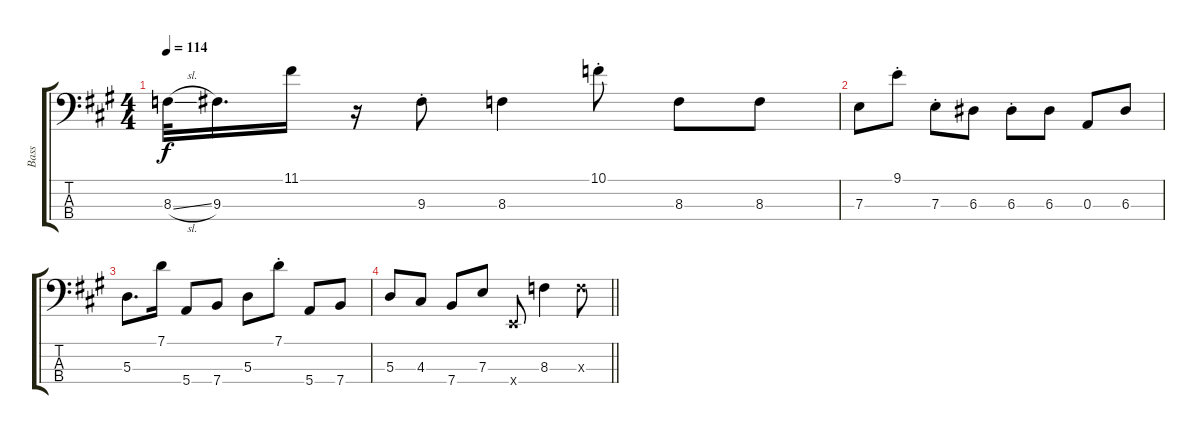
\track ("Bass" "Bass") {instrument slapbass1}
\staff {score tabs}
\tuning (G2 D2 A1 E1) {hide}
\ts (4 4)
\tempo 114
\clef f4
\ks a
8.3{sl}.32{dy f} 9.3.16{d} 11.1.16 r.16 9.3{st}.8 8.3.4 10.1{st}.8 8.3.8 8.3.8 |
7.3.8 9.1{st}.8 7.3{st}.8 6.3.8 6.3{st}.8 6.3.8 0.3.8 6.3.8 |
5.3.8{d} 7.1.16 5.4.8 7.4.8 5.3.8 7.1{st}.8 5.4.8 7.4.8 |
\barLineRight lightlight
5.3.8 4.3.8 7.4.8 7.3.8 0.4{x}.8 8.3.4 8.3{x}.8
